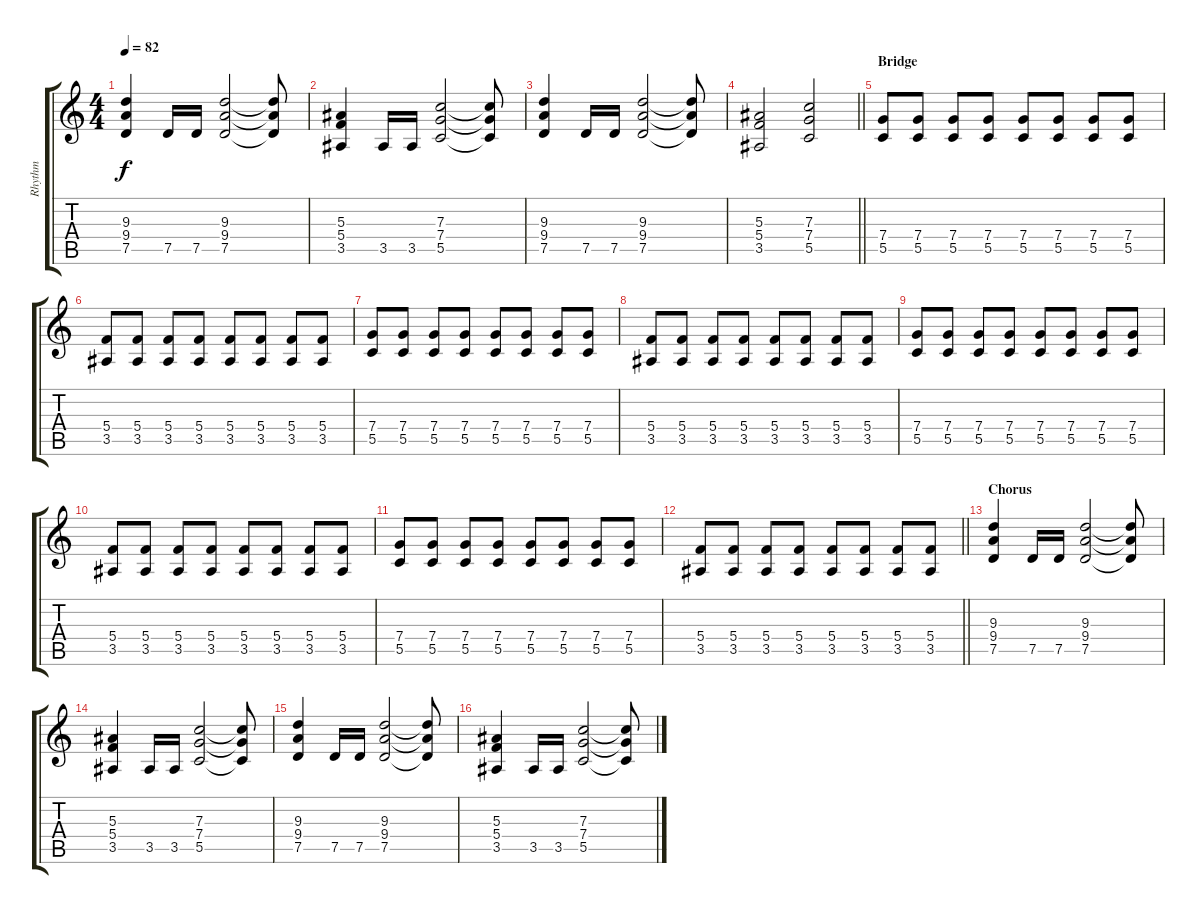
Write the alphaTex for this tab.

\track ("Rhythm" "Rhythm") {instrument distortionguitar}
\staff {score tabs}
\tuning (D4 A3 F3 C3 G2 D2) {hide}
\ts (4 4)
\tempo 82
\clef g2
\ks c
(9.3 9.4 7.5).4{dy f} 7.5.16 7.5.16 (9.3 9.4 7.5).2 (9.3{t} 9.4{t} 7.5{t}).8 |
(5.3 5.4 3.5).4 3.5.16 3.5.16 (7.3 7.4 5.5).2 (7.3{t} 7.4{t} 5.5{t}).8 |
(9.3 9.4 7.5).4 7.5.16 7.5.16 (9.3 9.4 7.5).2 (9.3{t} 9.4{t} 7.5{t}).8 |
\barLineRight lightlight
(5.3 5.4 3.5).2 (7.3 7.4 5.5).2 |
\section ("" "Bridge")
(7.4 5.5).8 (7.4 5.5).8 (7.4 5.5).8 (7.4 5.5).8 (7.4 5.5).8 (7.4 5.5).8 (7.4 5.5).8 (7.4 5.5).8 |
(5.4 3.5).8 (5.4 3.5).8 (5.4 3.5).8 (5.4 3.5).8 (5.4 3.5).8 (5.4 3.5).8 (5.4 3.5).8 (5.4 3.5).8 |
(7.4 5.5).8 (7.4 5.5).8 (7.4 5.5).8 (7.4 5.5).8 (7.4 5.5).8 (7.4 5.5).8 (7.4 5.5).8 (7.4 5.5).8 |
(5.4 3.5).8 (5.4 3.5).8 (5.4 3.5).8 (5.4 3.5).8 (5.4 3.5).8 (5.4 3.5).8 (5.4 3.5).8 (5.4 3.5).8 |
(7.4 5.5).8 (7.4 5.5).8 (7.4 5.5).8 (7.4 5.5).8 (7.4 5.5).8 (7.4 5.5).8 (7.4 5.5).8 (7.4 5.5).8 |
(5.4 3.5).8 (5.4 3.5).8 (5.4 3.5).8 (5.4 3.5).8 (5.4 3.5).8 (5.4 3.5).8 (5.4 3.5).8 (5.4 3.5).8 |
(7.4 5.5).8 (7.4 5.5).8 (7.4 5.5).8 (7.4 5.5).8 (7.4 5.5).8 (7.4 5.5).8 (7.4 5.5).8 (7.4 5.5).8 |
\barLineRight lightlight
(5.4 3.5).8 (5.4 3.5).8 (5.4 3.5).8 (5.4 3.5).8 (5.4 3.5).8 (5.4 3.5).8 (5.4 3.5).8 (5.4 3.5).8 |
\section ("" "Chorus")
(9.3 9.4 7.5).4 7.5.16 7.5.16 (9.3 9.4 7.5).2 (9.3{t} 9.4{t} 7.5{t}).8 |
(5.3 5.4 3.5).4 3.5.16 3.5.16 (7.3 7.4 5.5).2 (7.3{t} 7.4{t} 5.5{t}).8 |
(9.3 9.4 7.5).4 7.5.16 7.5.16 (9.3 9.4 7.5).2 (9.3{t} 9.4{t} 7.5{t}).8 |
(5.3 5.4 3.5).4 3.5.16 3.5.16 (7.3 7.4 5.5).2 (7.3{t} 7.4{t} 5.5{t}).8
